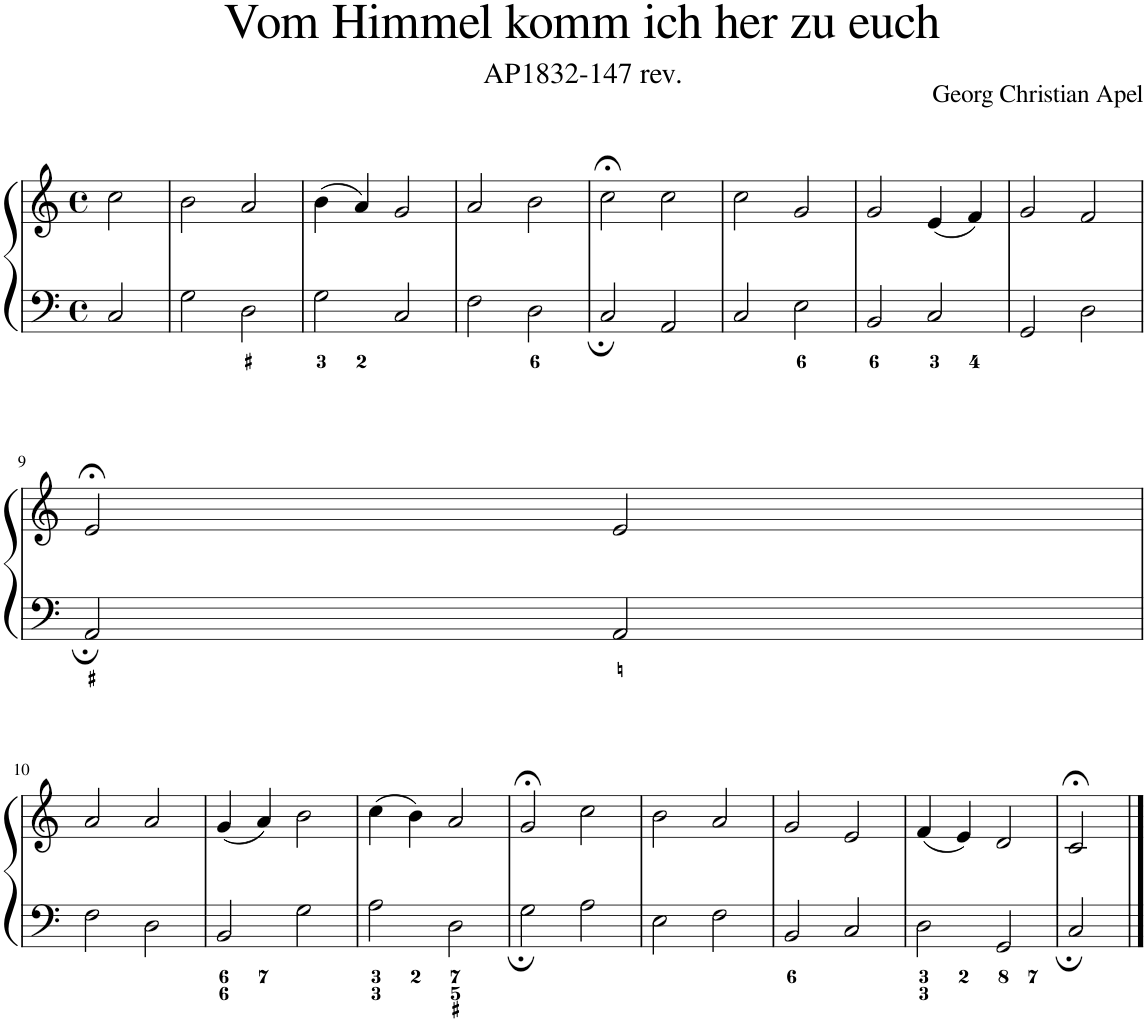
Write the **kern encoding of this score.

**kern	**kern
*part1	*part1
*staff2	*staff1
*I"Piano	*
*I'Pno.	*
*clefF4	*clefG2
*k[]	*k[]
*M4/4	*M4/4
*met(c)	*met(c)
=1	=1
2C/	2cc\
=2	=2
2G\	2b\
2D\	2a/
=3	=3
2G\	(4b\
.	4a/)
2C/	2g/
=4	=4
2F\	2a/
2D\	2b\
=5	=5
2C/	2cc;<\
2AA/	2cc\
=6	=6
2C/	2cc\
2E\	2g/
=7	=7
2BB/	2g/
2C/	(4e/
.	4f/)
=8	=8
2GG/	2g/
2D\	2f/
!!LO:LB:g=z
=9	=9
2AA/	2e;</
2AA/	2e/
!!LO:LB:g=z
=10	=10
2F\	2a/
2D\	2a/
=11	=11
2BB/	(4g/
.	4a/)
2G\	2b\
=12	=12
2A\	(4cc\
.	4b\)
2D\	2a/
=13	=13
2G\	2g;</
2A\	2cc\
=14	=14
2E\	2b\
2F\	2a/
=15	=15
2BB/	2g/
2C/	2e/
=16	=16
2D\	(4f/
.	4e/)
2GG/	2d/
=17	=17
2C/	2c;</
==	==
*-	*-
